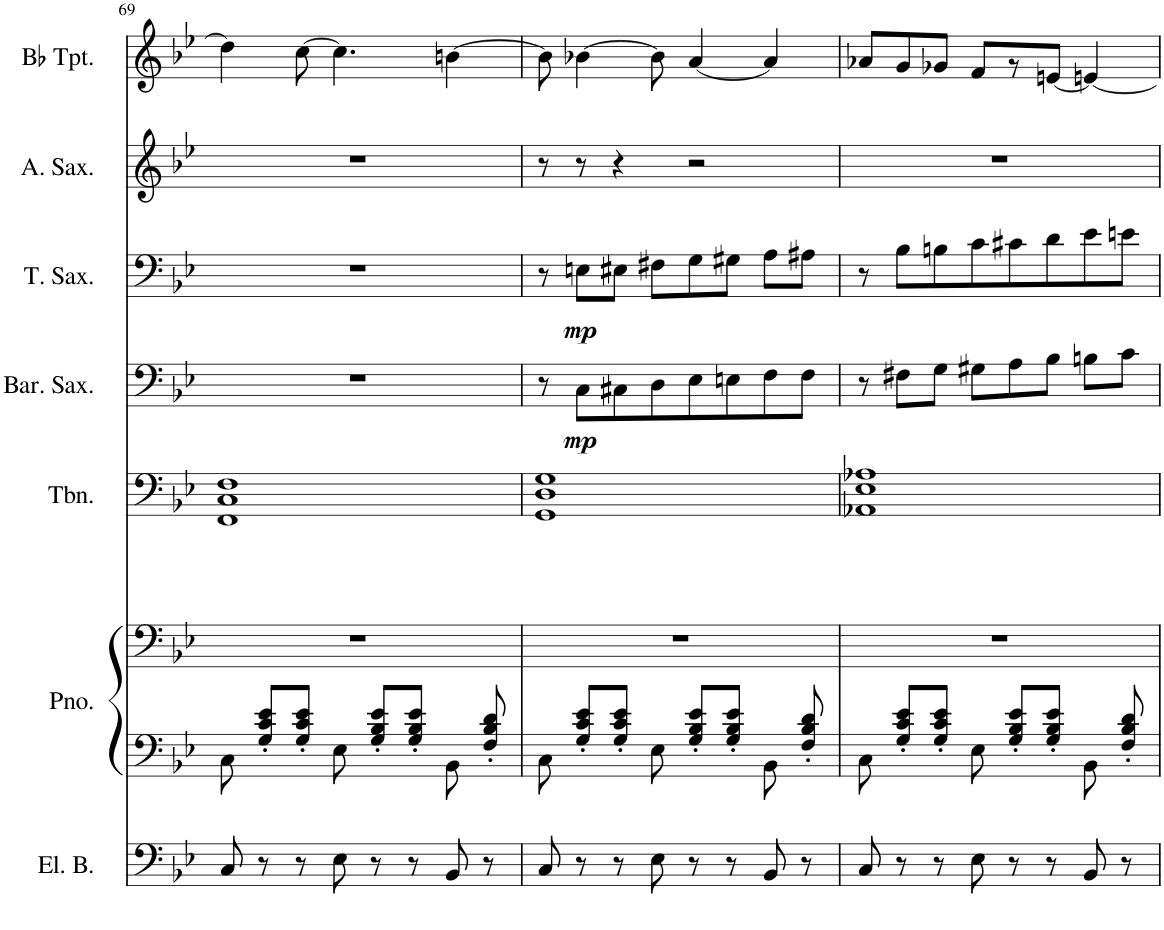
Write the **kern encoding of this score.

**kern	**kern	**kern	**kern	**kern	**dynam	**kern	**dynam	**kern	**kern
*part7	*part6	*part6	*part5	*part4	*part4	*part3	*part3	*part2	*part1
*staff8	*staff7	*staff6	*staff5	*staff4	*staff4	*staff3	*staff3	*staff2	*staff1
*I"Electric Bass	*I"Piano	*	*I"Trombone	*I"Baritone Saxophone	*	*I"Tenor Saxophone	*	*I"Alto Saxophone	*I"Bb Trumpet
*I'El. B.	*I'Pno.	*	*I'Tbn.	*I'Bar. Sax.	*	*I'T. Sax.	*	*I'A. Sax.	*I'Bb Tpt.
!!LO:PB:g=z
*clefF4	*clefF4	*clefF4	*clefF4	*clefF4	*	*clefF4	*	*clefG2	*clefG2
*Trd7c12	*	*	*	*Trd12c21	*	*Trd8c14	*	*Trd5c9	*Trd1c2
*k[b-e-]	*k[b-e-]	*k[b-e-]	*k[b-e-]	*k[b-e-]	*	*k[b-e-]	*	*k[b-e-]	*k[b-e-]
*M8/8	*M8/8	*M8/8	*M8/8	*M8/8	*	*M8/8	*	*M8/8	*M8/8
=69	=69	=69	=69	=69	=69	=69	=69	=69	=69
8C/	8C\	1r	1FF 1C 1F	1r	.	1r	.	1r	4dd-\]
8r	8G/' 8c/' 8e-/'L	.	.	.	.	.	.	.	.
8r	8G/' 8c/' 8e-/'J	.	.	.	.	.	.	.	[8cc\
8E-\	8E-\	.	.	.	.	.	.	.	4.cc\]
8r	8G/' 8B-/' 8e-/'L	.	.	.	.	.	.	.	.
8r	8G/' 8B-/' 8e-/'J	.	.	.	.	.	.	.	.
8BB-/	8BB-\	.	.	.	.	.	.	.	[4bn\
8r	8F/' 8B-/' 8d/'	.	.	.	.	.	.	.	.
=70	=70	=70	=70	=70	=70	=70	=70	=70	=70
8C/	8C\	1r	1GG 1D 1G	8r	.	8r	.	8r	8b\]
!	!	!	!	!	!LO:DY:b	!	!LO:DY:b	!	!
8r	8G/' 8c/' 8e-/'L	.	.	8C\L	mp	8En\L	mp	8r	[4b-X\
8r	8G/' 8c/' 8e-/'J	.	.	8C#X\	.	8E#X\J	.	4r	.
8E-\	8E-\	.	.	8D\	.	8F#X\L	.	.	8b-\]
8r	8G/' 8B-/' 8e-/'L	.	.	8E-\	.	8G\	.	2r	[4a/
8r	8G/' 8B-/' 8e-/'J	.	.	8En\	.	8G#X\J	.	.	.
8BB-/	8BB-\	.	.	8F\	.	8A\L	.	.	4a/]
8r	8F/' 8B-/' 8d/'	.	.	8F\J	.	8A#X\J	.	.	.
=71	=71	=71	=71	=71	=71	=71	=71	=71	=71
8C/	8C\	1r	1AA-X 1E- 1A-X	8r	.	8r	.	1r	8a-X/L
8r	8G/' 8c/' 8e-/'L	.	.	8F#X\L	.	8B-\L	.	.	8g/
8r	8G/' 8c/' 8e-/'J	.	.	8G\J	.	8Bn\	.	.	8g-X/J
8E-\	8E-\	.	.	8G#X\L	.	8c\	.	.	8f/L
8r	8G/' 8B-/' 8e-/'L	.	.	8A\	.	8c#X\	.	.	8r
8r	8G/' 8B-/' 8e-/'J	.	.	8B-\J	.	8d\	.	.	[8en/J
8BB-/	8BB-\	.	.	8Bn\L	.	8e-\	.	.	4en/_
8r	8F/' 8B-/' 8d/'	.	.	8c\J	.	8en\J	.	.	.
=	=	=	=	=	=	=	=	=	=
*-	*-	*-	*-	*-	*-	*-	*-	*-	*-
